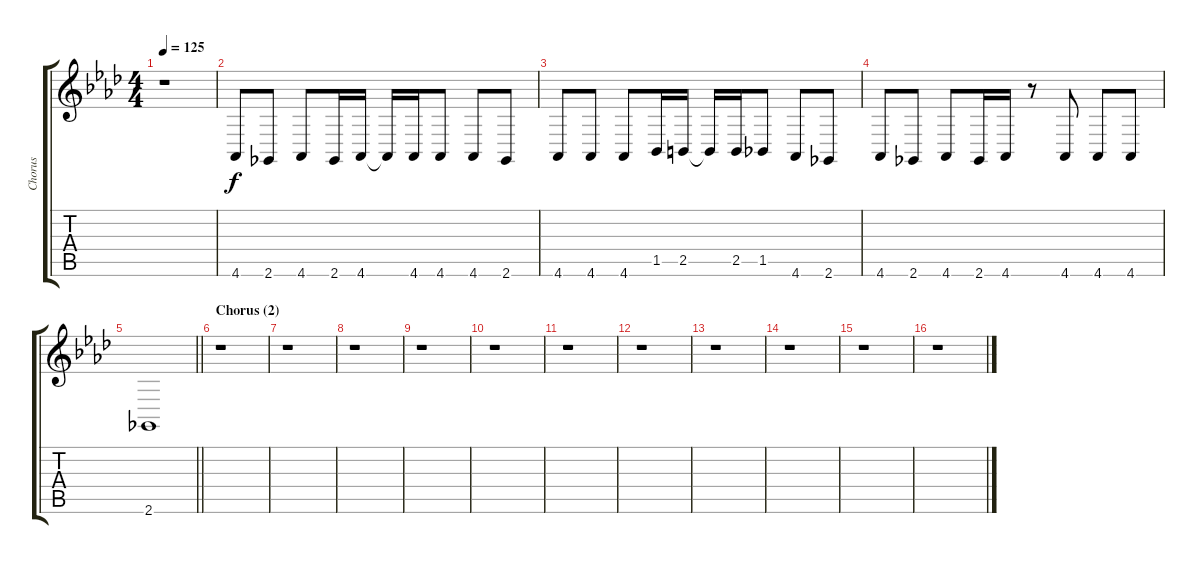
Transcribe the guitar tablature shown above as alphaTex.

\track ("Chorus" "Chorus") {instrument sopranosax}
\staff {score tabs}
\tuning (E4 B3 G3 D3 A2 E2) {hide}
\ts (4 4)
\tempo 125
\clef g2
\ks ab
r.1{dy f} |
4.6.8 2.6.8 4.6.8 2.6.16 4.6.16 4.6{t}.16 4.6.16 4.6.8 4.6.8 2.6.8 |
4.6.8 4.6.8 4.6.8 1.5.16 2.5.16 2.5{t}.16 2.5.16 1.5.8 4.6.8 2.6.8 |
4.6.8 2.6.8 4.6.8 2.6.16 4.6.16 r.8 4.6.8 4.6.8 4.6.8 |
\barLineRight lightlight
2.6.1 |
\section ("" "Chorus (2)")
r.1 |
r.1 |
r.1 |
r.1 |
r.1 |
r.1 |
r.1 |
r.1 |
r.1 |
r.1 |
r.1
